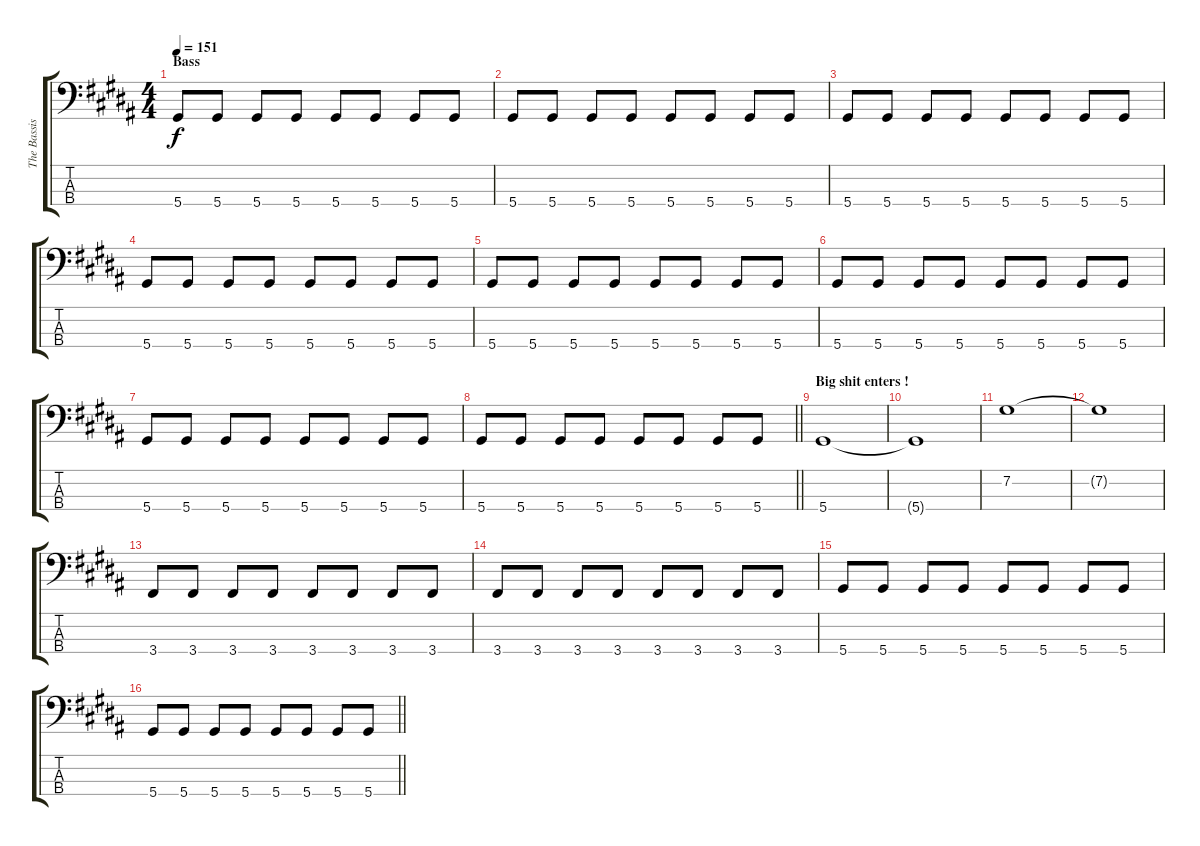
\track ("The Bassist with strange hair" "The Bassis") {instrument electricbassfinger}
\staff {score tabs}
\tuning (Gb2 Db2 Ab1 Eb1) {hide}
\ts (4 4)
\section ("" "Bass")
\tempo 151
\clef f4
\ks b
5.4.8{dy f} 5.4.8 5.4.8 5.4.8 5.4.8 5.4.8 5.4.8 5.4.8 |
5.4.8 5.4.8 5.4.8 5.4.8 5.4.8 5.4.8 5.4.8 5.4.8 |
5.4.8 5.4.8 5.4.8 5.4.8 5.4.8 5.4.8 5.4.8 5.4.8 |
5.4.8 5.4.8 5.4.8 5.4.8 5.4.8 5.4.8 5.4.8 5.4.8 |
5.4.8 5.4.8 5.4.8 5.4.8 5.4.8 5.4.8 5.4.8 5.4.8 |
5.4.8 5.4.8 5.4.8 5.4.8 5.4.8 5.4.8 5.4.8 5.4.8 |
5.4.8 5.4.8 5.4.8 5.4.8 5.4.8 5.4.8 5.4.8 5.4.8 |
\barLineRight lightlight
5.4.8 5.4.8 5.4.8 5.4.8 5.4.8 5.4.8 5.4.8 5.4.8 |
\section ("" "Big shit enters !")
5.4.1 |
5.4{t}.1 |
7.2.1 |
7.2{t}.1 |
3.4.8 3.4.8 3.4.8 3.4.8 3.4.8 3.4.8 3.4.8 3.4.8 |
3.4.8 3.4.8 3.4.8 3.4.8 3.4.8 3.4.8 3.4.8 3.4.8 |
5.4.8 5.4.8 5.4.8 5.4.8 5.4.8 5.4.8 5.4.8 5.4.8 |
\barLineRight lightlight
5.4.8 5.4.8 5.4.8 5.4.8 5.4.8 5.4.8 5.4.8 5.4.8
